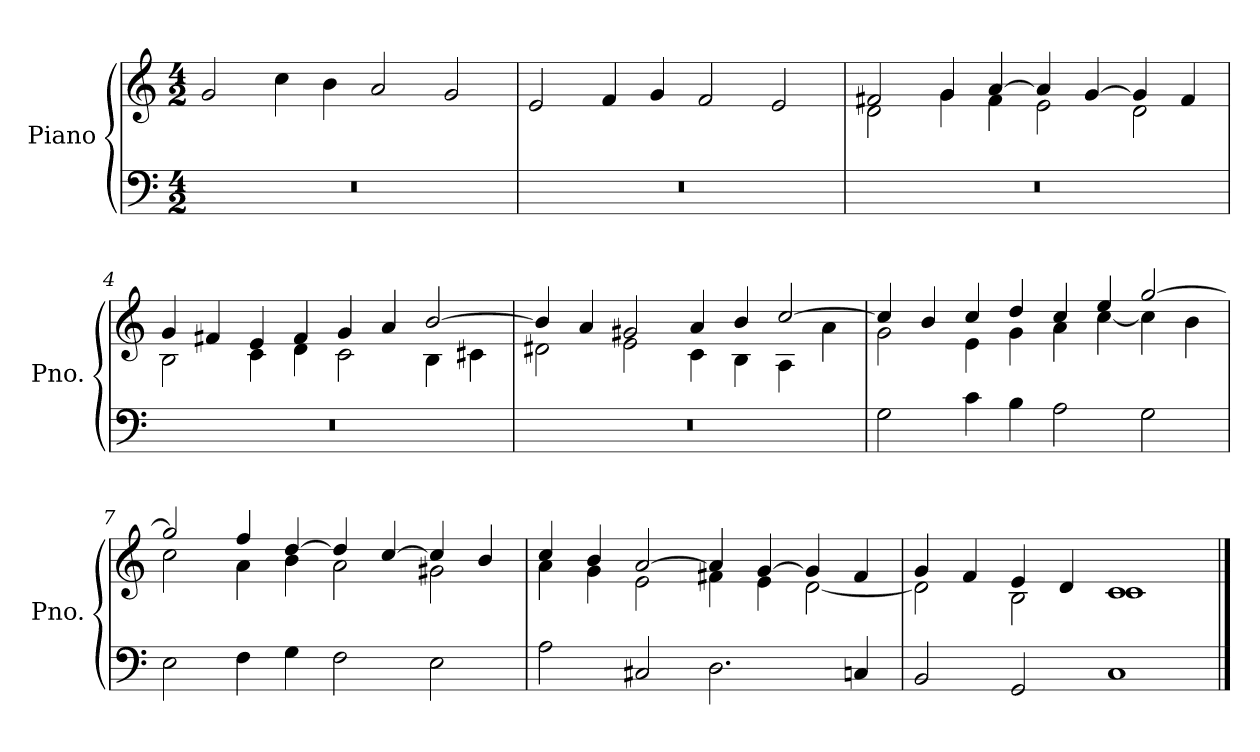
**kern	**kern
*part1	*part1
*staff2	*staff1
*I"Piano	*
*I'Pno.	*
*clefF4	*clefG2
*k[]	*k[]
*M4/2	*M4/2
=1	=1
0r	2g/
.	4cc\
.	4b\
.	2a/
.	2g/
=2	=2
0r	2e/
.	4f/
.	4g/
.	2f/
.	2e/
=3	=3
*	*^
0r	2f#X/	2d\
.	4g/	4g\
.	[4a/	4f#\
.	4a/]	2e\
.	[4g/	.
.	4g/]	2d\
.	4f#/	.
=4	=4	=4
0r	4g/	2B\
.	4f#X/	.
.	4e/	4c\
.	4f#/	4d\
.	4g/	2c\
.	4a/	.
.	[2b/	4B\
.	.	4c#X\
!!LO:LB:g=z	!!
=5	=5	=5
0r	4b/]	2d#X\
.	4a/	.
.	2g#X/	2e\
.	4a/	4c\
.	4b/	4B\
.	[2cc/	4A\
.	.	4a\
=6	=6	=6
2G\	4cc/]	2g\
.	4b/	.
4c\	4cc/	4e\
4B\	4dd/	4g\
2A\	4cc/	4a\
.	4ee/	[4cc\
2G\	[2gg/	4cc\]
.	.	4b\
=7	=7	=7
2E\	2gg/]	2cc\
4F\	4ff/	4a\
4G\	[4dd/	4b\
2F\	4dd/]	2a\
.	[4cc/	.
2E\	4cc/]	2g#X\
.	4b/	.
!!LO:LB:g=z	!!
=8	=8	=8
2A\	4cc/	4a\
.	4b/	4g\
2C#X/	[2a/	2e\
2.D\	4a/]	4f#X\
.	[4g/	4e\
.	4g/]	[2d\
4Cn/	4f#/	.
=9	=9	=9
2BB/	4g/	2d\]
.	4f/	.
2GG/	4e/	2B\
.	4d/	.
1C	1c	1c
*	*v	*v
==	==
*-	*-
